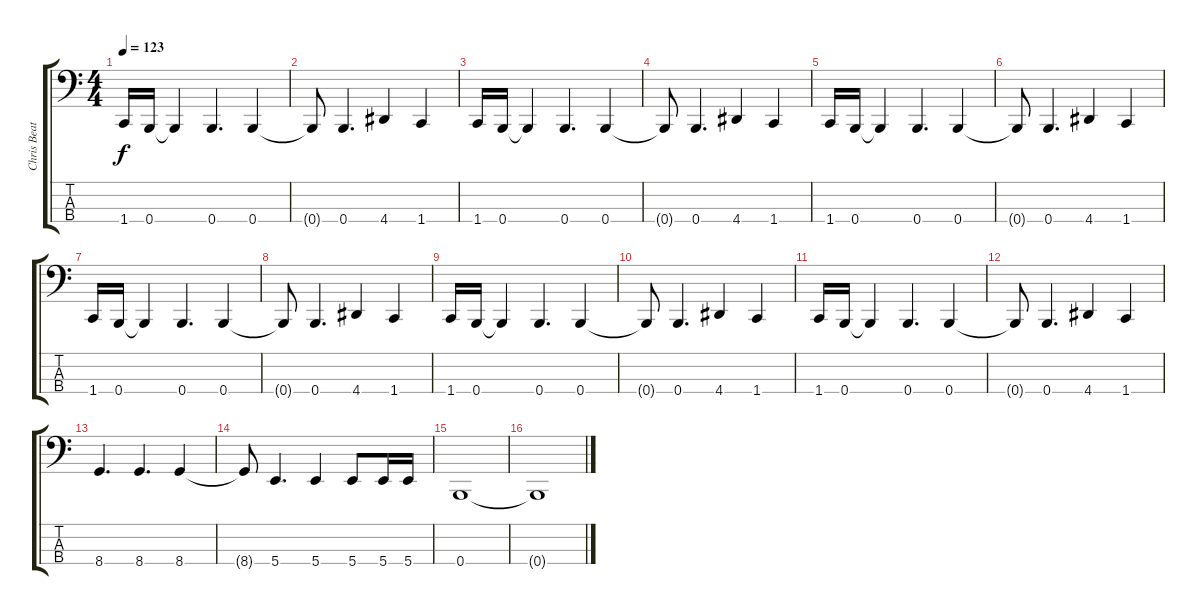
\track ("Chris Beattie" "Chris Beat") {instrument electricbassfinger}
\staff {score tabs}
\tuning (E2 B1 Gb1 B0) {hide}
\ts (4 4)
\tempo 123
\clef f4
\ks c
1.4.16{dy f} 0.4.16 0.4{t}.4 0.4.4{d} 0.4.4 |
0.4{t}.8 0.4.4{d} 4.4.4 1.4.4 |
1.4.16 0.4.16 0.4{t}.4 0.4.4{d} 0.4.4 |
0.4{t}.8 0.4.4{d} 4.4.4 1.4.4 |
1.4.16 0.4.16 0.4{t}.4 0.4.4{d} 0.4.4 |
0.4{t}.8 0.4.4{d} 4.4.4 1.4.4 |
1.4.16 0.4.16 0.4{t}.4 0.4.4{d} 0.4.4 |
0.4{t}.8 0.4.4{d} 4.4.4 1.4.4 |
1.4.16 0.4.16 0.4{t}.4 0.4.4{d} 0.4.4 |
0.4{t}.8 0.4.4{d} 4.4.4 1.4.4 |
1.4.16 0.4.16 0.4{t}.4 0.4.4{d} 0.4.4 |
0.4{t}.8 0.4.4{d} 4.4.4 1.4.4 |
8.4.4{d} 8.4.4{d} 8.4.4 |
8.4{t}.8 5.4.4{d} 5.4.4 5.4.8 5.4.16 5.4.16 |
0.4.1 |
0.4{t}.1{volume 12}
